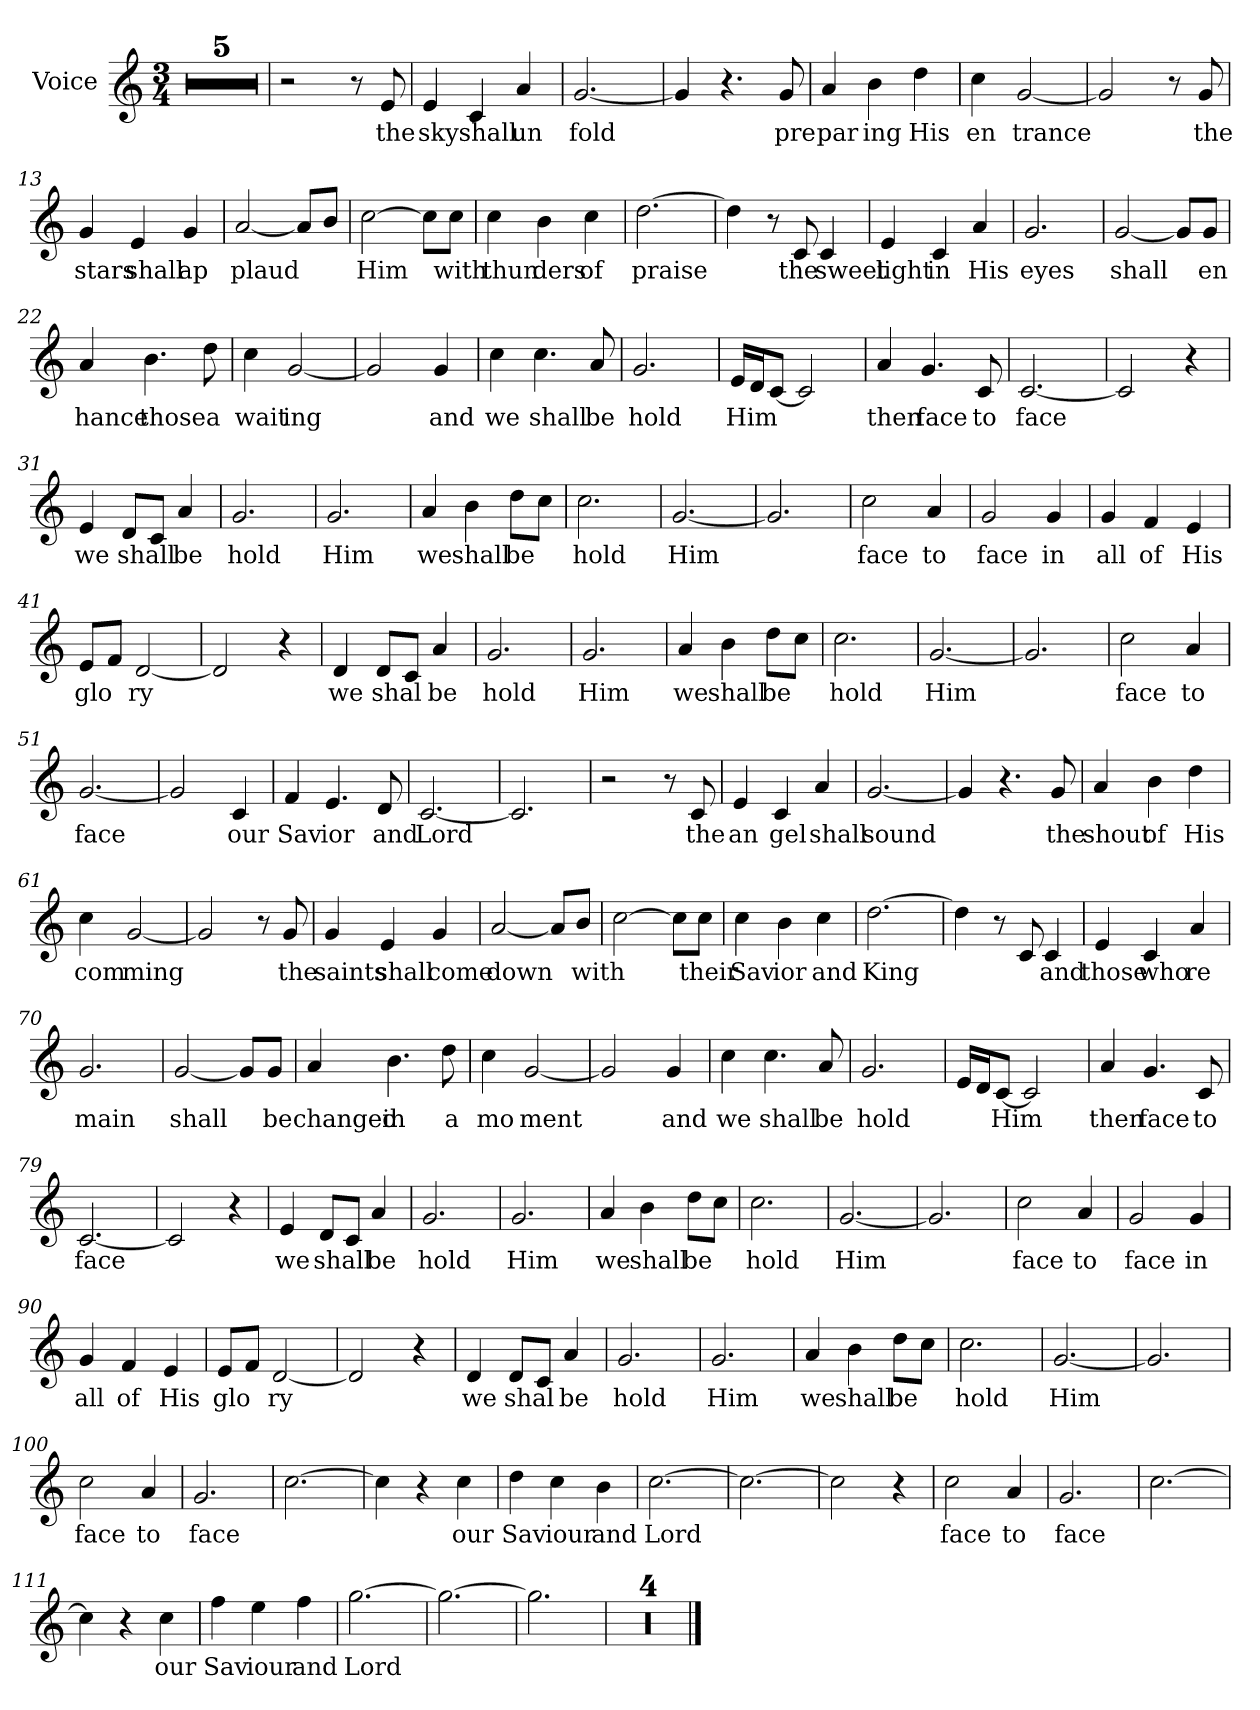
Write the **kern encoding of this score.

**kern	**text
*part1	*part1
*staff1	*staff1
*I"Voice	*
*I'V	*
*clefG2	*
*k[]	*
*C:	*
*M3/4	*
=1	=1
2.r	.
=2	=2
2.r	.
=3	=3
2.r	.
=4	=4
2.r	.
=5	=5
2.r	.
=6	=6
2r	.
8r	.
!	!LO:LY:b
8e/	the
=7	=7
!	!LO:LY:b
4e/	sky
!	!LO:LY:b
4c/	shall
!	!LO:LY:b
4a/	un
=8	=8
!	!LO:LY:b
[2.g/	fold
=9	=9
4g/]	.
4.r	.
!	!LO:LY:b
8g/	pre
=10	=10
!	!LO:LY:b
4a/	par
!	!LO:LY:b
4b\	ing
!	!LO:LY:b
4dd\	His
=11	=11
!	!LO:LY:b
4cc\	en
!	!LO:LY:b
[2g/	trance
!!LO:LB:g=z
=12	=12
2g/]	.
8r	.
!	!LO:LY:b
8g/	the
=13	=13
!	!LO:LY:b
4g/	stars
!	!LO:LY:b
4e/	shall
!	!LO:LY:b
4g/	ap
=14	=14
!	!LO:LY:b
[2a/	plaud
8a/L]	.
8b/J	.
=15	=15
!	!LO:LY:b
[2cc\	Him
8cc\L]	.
!	!LO:LY:b
8cc\J	with
=16	=16
!	!LO:LY:b
4cc\	thun
!	!LO:LY:b
4b\	ders
!	!LO:LY:b
4cc\	of
=17	=17
!	!LO:LY:b
[2.dd\	praise
=18	=18
4dd\]	.
8r	.
!	!LO:LY:b
8c/	the
!	!LO:LY:b
4c/	sweet
!!LO:LB:g=z
=19	=19
!	!LO:LY:b
4e/	light
!	!LO:LY:b
4c/	in
!	!LO:LY:b
4a/	His
=20	=20
!	!LO:LY:b
2.g/	eyes
=21	=21
!	!LO:LY:b
[2g/	shall
8g/L]	.
!	!LO:LY:b
8g/J	en
=22	=22
!	!LO:LY:b
4a/	hance
!	!LO:LY:b
4.b\	those
!	!LO:LY:b
8dd\	a
=23	=23
!	!LO:LY:b
4cc\	wait
!	!LO:LY:b
[2g/	ing
=24	=24
2g/]	.
!	!LO:LY:b
4g/	and
=25	=25
!	!LO:LY:b
4cc\	we
!	!LO:LY:b
4.cc\	shall
!	!LO:LY:b
8a/	be
=26	=26
!	!LO:LY:b
2.g/	hold
!!LO:LB:g=z
=27	=27
!	!LO:LY:b
16e/LL	Him
16d/J	.
[8c/J	.
2c/]	.
=28	=28
!	!LO:LY:b
4a/	then
!	!LO:LY:b
4.g/	face
!	!LO:LY:b
8c/	to
=29	=29
!	!LO:LY:b
[2.c/	face
=30	=30
2c/]	.
4r	.
=31	=31
!	!LO:LY:b
4e/	we
!	!LO:LY:b
8d/L	shall
8c/J	.
!	!LO:LY:b
4a/	be
=32	=32
!	!LO:LY:b
2.g/	hold
=33	=33
!	!LO:LY:b
2.g/	Him
=34	=34
!	!LO:LY:b
4a/	we
!	!LO:LY:b
4b\	shall
!	!LO:LY:b
8dd\L	be
8cc\J	.
!!LO:LB:g=z
=35	=35
!	!LO:LY:b
2.cc\	hold
=36	=36
!	!LO:LY:b
[2.g/	Him
=37	=37
2.g/]	.
=38	=38
!	!LO:LY:b
2cc\	face
!	!LO:LY:b
4a/	to
=39	=39
!	!LO:LY:b
2g/	face
!	!LO:LY:b
4g/	in
=40	=40
!	!LO:LY:b
4g/	all
!	!LO:LY:b
4f/	of
!	!LO:LY:b
4e/	His
=41	=41
!	!LO:LY:b
8e/L	glo
8f/J	.
!	!LO:LY:b
[2d/	ry
=42	=42
2d/]	.
4r	.
=43	=43
!	!LO:LY:b
4d/	we
!	!LO:LY:b
8d/L	shal
8c/J	.
!	!LO:LY:b
4a/	be
!!LO:LB:g=z
=44	=44
!	!LO:LY:b
2.g/	hold
=45	=45
!	!LO:LY:b
2.g/	Him
=46	=46
!	!LO:LY:b
4a/	we
!	!LO:LY:b
4b\	shall
!	!LO:LY:b
8dd\L	be
8cc\J	.
=47	=47
!	!LO:LY:b
2.cc\	hold
=48	=48
!	!LO:LY:b
[2.g/	Him
=49	=49
2.g/]	.
=50	=50
!	!LO:LY:b
2cc\	face
!	!LO:LY:b
4a/	to
=51	=51
!	!LO:LY:b
[2.g/	face
=52	=52
2g/]	.
!	!LO:LY:b
4c/	our
!!LO:LB:g=z
=53	=53
!	!LO:LY:b
4f/	Sav
!	!LO:LY:b
4.e/	ior
!	!LO:LY:b
8d/	and
=54	=54
!	!LO:LY:b
[2.c/	Lord
=55	=55
2.c/]	.
=56	=56
2r	.
8r	.
!	!LO:LY:b
8c/	the
=57	=57
!	!LO:LY:b
4e/	an
!	!LO:LY:b
4c/	gel
!	!LO:LY:b
4a/	shall
=58	=58
!	!LO:LY:b
[2.g/	sound
=59	=59
4g/]	.
4.r	.
!	!LO:LY:b
8g/	the
=60	=60
!	!LO:LY:b
4a/	shout
!	!LO:LY:b
4b\	of
!	!LO:LY:b
4dd\	His
!!LO:LB:g=z
=61	=61
!	!LO:LY:b
4cc\	com
!	!LO:LY:b
[2g/	ming
=62	=62
2g/]	.
8r	.
!	!LO:LY:b
8g/	the
=63	=63
!	!LO:LY:b
4g/	saints
!	!LO:LY:b
4e/	shall
!	!LO:LY:b
4g/	come
=64	=64
!	!LO:LY:b
[2a/	down
8a/L]	.
!	!LO:LY:b
8b/J	with
=65	=65
[2cc\	.
8cc\L]	.
!	!LO:LY:b
8cc\J	their
=66	=66
!	!LO:LY:b
4cc\	Sav
!	!LO:LY:b
4b\	ior
!	!LO:LY:b
4cc\	and
=67	=67
!	!LO:LY:b
[2.dd\	King
!!LO:LB:g=z
=68	=68
4dd\]	.
8r	.
8c/	.
!	!LO:LY:b
4c/	and
=69	=69
!	!LO:LY:b
4e/	those
!	!LO:LY:b
4c/	who
!	!LO:LY:b
4a/	re
=70	=70
!	!LO:LY:b
2.g/	main
=71	=71
!	!LO:LY:b
[2g/	shall
8g/L]	.
!	!LO:LY:b
8g/J	be
=72	=72
!	!LO:LY:b
4a/	changed
!	!LO:LY:b
4.b\	in
!	!LO:LY:b
8dd\	a
=73	=73
!	!LO:LY:b
4cc\	mo
!	!LO:LY:b
[2g/	ment
=74	=74
2g/]	.
!	!LO:LY:b
4g/	and
=75	=75
!	!LO:LY:b
4cc\	we
!	!LO:LY:b
4.cc\	shall
!	!LO:LY:b
8a/	be
!!LO:LB:g=z
=76	=76
!	!LO:LY:b
2.g/	hold
=77	=77
16e/LL	.
16d/J	.
!	!LO:LY:b
[8c/J	Him
2c/]	.
=78	=78
!	!LO:LY:b
4a/	then
!	!LO:LY:b
4.g/	face
!	!LO:LY:b
8c/	to
=79	=79
!	!LO:LY:b
[2.c/	face
=80	=80
2c/]	.
4r	.
=81	=81
!	!LO:LY:b
4e/	we
!	!LO:LY:b
8d/L	shall
8c/J	.
!	!LO:LY:b
4a/	be
=82	=82
!	!LO:LY:b
2.g/	hold
=83	=83
!	!LO:LY:b
2.g/	Him
!!LO:PB:g=z
=84	=84
!	!LO:LY:b
4a/	we
!	!LO:LY:b
4b\	shall
!	!LO:LY:b
8dd\L	be
8cc\J	.
=85	=85
!	!LO:LY:b
2.cc\	hold
=86	=86
!	!LO:LY:b
[2.g/	Him
=87	=87
2.g/]	.
=88	=88
!	!LO:LY:b
2cc\	face
!	!LO:LY:b
4a/	to
=89	=89
!	!LO:LY:b
2g/	face
!	!LO:LY:b
4g/	in
=90	=90
!	!LO:LY:b
4g/	all
!	!LO:LY:b
4f/	of
!	!LO:LY:b
4e/	His
=91	=91
!	!LO:LY:b
8e/L	glo
8f/J	.
!	!LO:LY:b
[2d/	ry
=92	=92
2d/]	.
4r	.
!!LO:LB:g=z
=93	=93
!	!LO:LY:b
4d/	we
!	!LO:LY:b
8d/L	shal
8c/J	.
!	!LO:LY:b
4a/	be
=94	=94
!	!LO:LY:b
2.g/	hold
=95	=95
!	!LO:LY:b
2.g/	Him
=96	=96
!	!LO:LY:b
4a/	we
!	!LO:LY:b
4b\	shall
!	!LO:LY:b
8dd\L	be
8cc\J	.
=97	=97
!	!LO:LY:b
2.cc\	hold
=98	=98
!	!LO:LY:b
[2.g/	Him
=99	=99
2.g/]	.
=100	=100
!	!LO:LY:b
2cc\	face
!	!LO:LY:b
4a/	to
=101	=101
!	!LO:LY:b
2.g/	face
!!LO:LB:g=z
=102	=102
[2.cc\	.
=103	=103
4cc\]	.
4r	.
!	!LO:LY:b
4cc\	our
=104	=104
!	!LO:LY:b
4dd\	Sav
!	!LO:LY:b
4cc\	iour
!	!LO:LY:b
4b\	and
=105	=105
!	!LO:LY:b
[2.cc\	Lord
=106	=106
2.cc\_	.
=107	=107
2cc\]	.
4r	.
=108	=108
!	!LO:LY:b
2cc\	face
!	!LO:LY:b
4a/	to
=109	=109
!	!LO:LY:b
2.g/	face
=110	=110
[2.cc\	.
!!LO:LB:g=z
=111	=111
4cc\]	.
4r	.
!	!LO:LY:b
4cc\	our
=112	=112
!	!LO:LY:b
4ff\	Sav
!	!LO:LY:b
4ee\	iour
!	!LO:LY:b
4ff\	and
=113	=113
!	!LO:LY:b
[2.gg\	Lord
=114	=114
2.gg\_	.
=115	=115
2.gg\]	.
=116	=116
2.r;<	.
=117	=117
2.r	.
=118	=118
2.r	.
=119	=119
2.r	.
==	==
*-	*-
